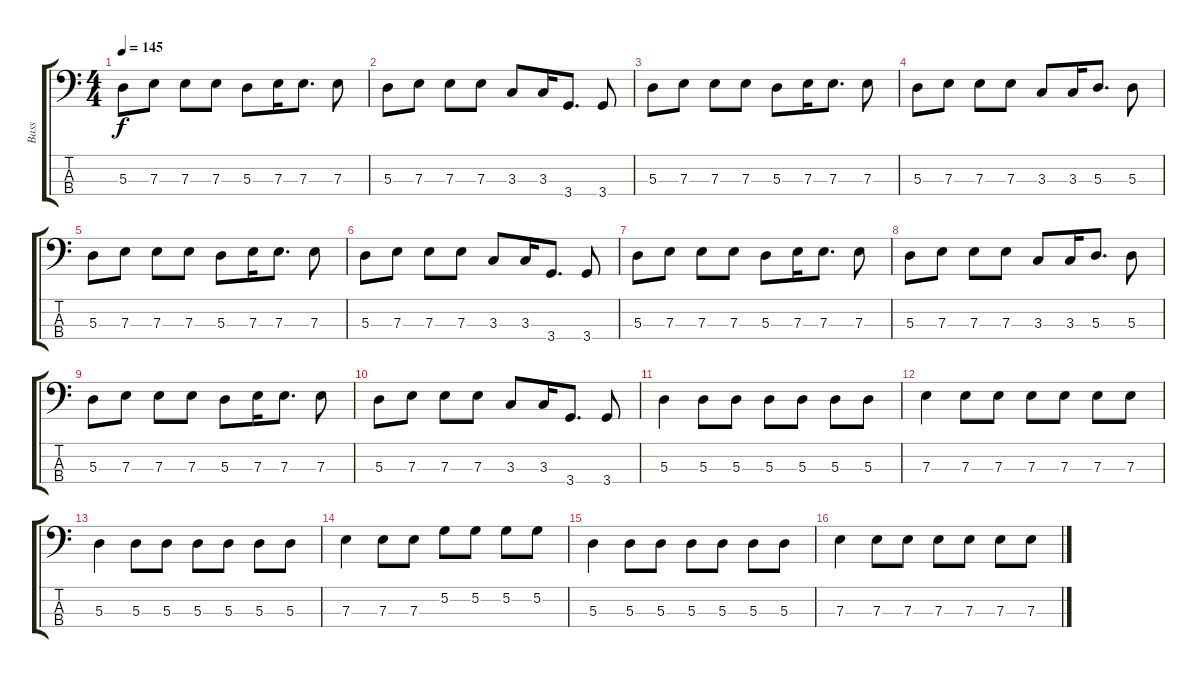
\track ("Bass" "Bass") {instrument electricbasspick}
\staff {score tabs}
\tuning (G2 D2 A1 E1) {hide}
\ts (4 4)
\tempo 145
\clef f4
\ks c
5.3.8{dy f} 7.3.8 7.3.8 7.3.8 5.3.8 7.3.16 7.3.8{d} 7.3.8 |
5.3.8 7.3.8 7.3.8 7.3.8 3.3.8 3.3.16 3.4.8{d} 3.4.8 |
5.3.8 7.3.8 7.3.8 7.3.8 5.3.8 7.3.16 7.3.8{d} 7.3.8 |
5.3.8 7.3.8 7.3.8 7.3.8 3.3.8 3.3.16 5.3.8{d} 5.3.8 |
5.3.8 7.3.8 7.3.8 7.3.8 5.3.8 7.3.16 7.3.8{d} 7.3.8 |
5.3.8 7.3.8 7.3.8 7.3.8 3.3.8 3.3.16 3.4.8{d} 3.4.8 |
5.3.8 7.3.8 7.3.8 7.3.8 5.3.8 7.3.16 7.3.8{d} 7.3.8 |
5.3.8 7.3.8 7.3.8 7.3.8 3.3.8 3.3.16 5.3.8{d} 5.3.8 |
5.3.8 7.3.8 7.3.8 7.3.8 5.3.8 7.3.16 7.3.8{d} 7.3.8 |
5.3.8 7.3.8 7.3.8 7.3.8 3.3.8 3.3.16 3.4.8{d} 3.4.8 |
5.3.4 5.3.8 5.3.8 5.3.8 5.3.8 5.3.8 5.3.8 |
7.3.4 7.3.8 7.3.8 7.3.8 7.3.8 7.3.8 7.3.8 |
5.3.4 5.3.8 5.3.8 5.3.8 5.3.8 5.3.8 5.3.8 |
7.3.4 7.3.8 7.3.8 5.2.8 5.2.8 5.2.8 5.2.8 |
5.3.4 5.3.8 5.3.8 5.3.8 5.3.8 5.3.8 5.3.8 |
7.3.4 7.3.8 7.3.8 7.3.8 7.3.8 7.3.8 7.3.8
